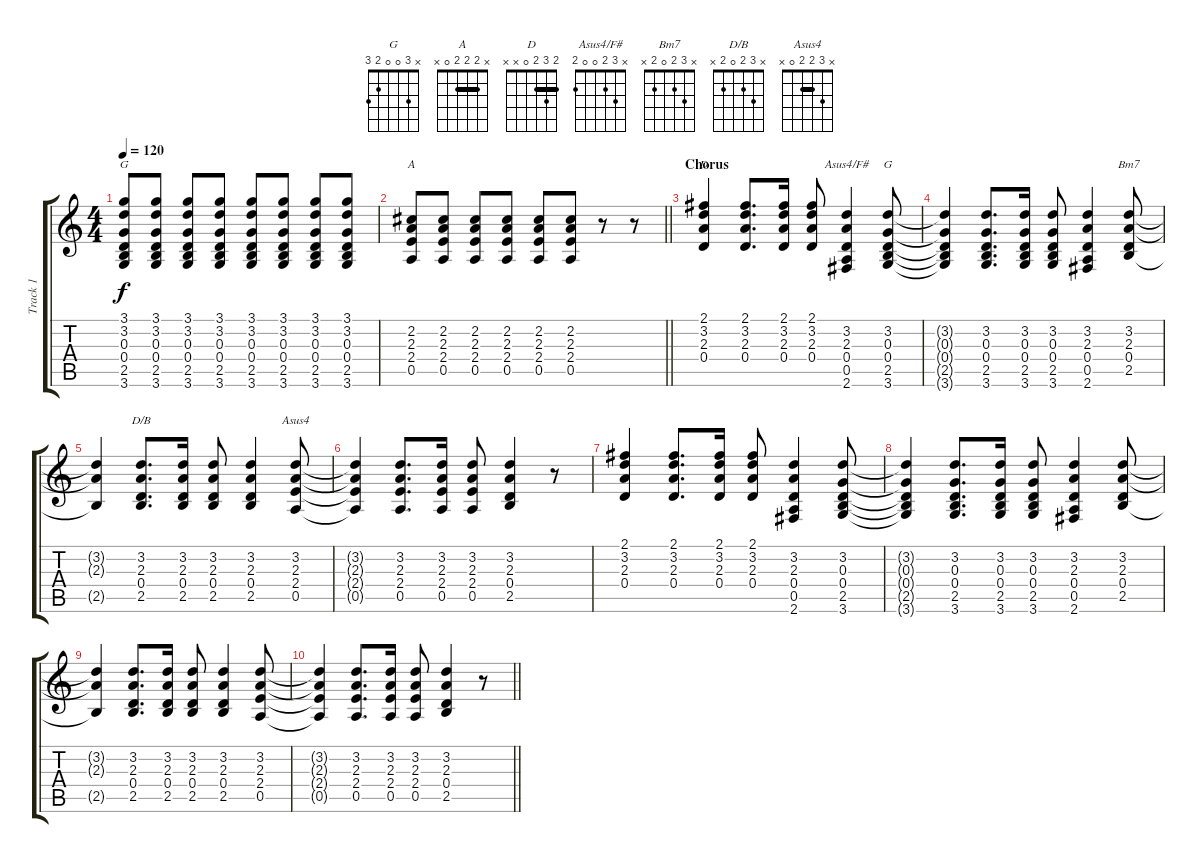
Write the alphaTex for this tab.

\track ("Track 1" "Track 1") {instrument acousticguitarsteel}
\staff {score tabs}
\tuning (E4 B3 G3 D3 A2 E2) {hide}
\chord ("G" 3 3 0 0 2 3) {barre 3}
\chord ("A" x 2 2 2 0 x) {barre 2}
\chord ("D" 2 3 2 0 x x) {barre 2}
\chord ("Asus4/F#" x 3 2 0 0 2)
\chord ("G" x 3 0 0 2 3)
\chord ("Bm7" x 3 2 0 2 x)
\chord ("D/B" x 3 2 0 2 x)
\chord ("Asus4" x 3 2 2 0 x) {barre 2}
\ts (4 4)
\tempo 120
\clef g2
\ks c
(3.1 3.2 0.3 0.4 2.5 3.6).8{ch "G" dy f} (3.1 3.2 0.3 0.4 2.5 3.6).8 (3.1 3.2 0.3 0.4 2.5 3.6).8 (3.1 3.2 0.3 0.4 2.5 3.6).8 (3.1 3.2 0.3 0.4 2.5 3.6).8 (3.1 3.2 0.3 0.4 2.5 3.6).8 (3.1 3.2 0.3 0.4 2.5 3.6).8 (3.1 3.2 0.3 0.4 2.5 3.6).8 |
\barLineRight lightlight
(2.2 2.3 2.4 0.5).8{ch "A"} (2.2 2.3 2.4 0.5).8 (2.2 2.3 2.4 0.5).8 (2.2 2.3 2.4 0.5).8 (2.2 2.3 2.4 0.5).8 (2.2 2.3 2.4 0.5).8 r.8 r.8 |
\section ("" "Chorus")
(2.1 3.2 2.3 0.4).4{ch "D"} (2.1 3.2 2.3 0.4).8{d} (2.1 3.2 2.3 0.4).16 (2.1 3.2 2.3 0.4).8 (3.2 2.3 0.4 0.5 2.6).4{ch "Asus4/F#"} (3.2 0.3 0.4 2.5 3.6).8{ch "G"} |
(3.2{t} 0.3{t} 0.4{t} 2.5{t} 3.6{t}).4 (3.2 0.3 0.4 2.5 3.6).8{d} (3.2 0.3 0.4 2.5 3.6).16 (3.2 0.3 0.4 2.5 3.6).8 (3.2 2.3 0.4 0.5 2.6).4 (3.2 2.3 0.4 2.5).8{ch "Bm7"} |
(3.2{t} 2.3{t} 2.5{t}).4 (3.2 2.3 0.4 2.5).8{d ch "D/B"} (3.2 2.3 0.4 2.5).16 (3.2 2.3 0.4 2.5).8 (3.2 2.3 0.4 2.5).4 (3.2 2.3 2.4 0.5).8{ch "Asus4"} |
(3.2{t} 2.3{t} 2.4{t} 0.5{t}).4 (3.2 2.3 2.4 0.5).8{d} (3.2 2.3 2.4 0.5).16 (3.2 2.3 2.4 0.5).8 (3.2 2.3 0.4 2.5).4 r.8 |
(2.1 3.2 2.3 0.4).4 (2.1 3.2 2.3 0.4).8{d} (2.1 3.2 2.3 0.4).16 (2.1 3.2 2.3 0.4).8 (3.2 2.3 0.4 0.5 2.6).4 (3.2 0.3 0.4 2.5 3.6).8 |
(3.2{t} 0.3{t} 0.4{t} 2.5{t} 3.6{t}).4 (3.2 0.3 0.4 2.5 3.6).8{d} (3.2 0.3 0.4 2.5 3.6).16 (3.2 0.3 0.4 2.5 3.6).8 (3.2 2.3 0.4 0.5 2.6).4 (3.2 2.3 0.4 2.5).8 |
(3.2{t} 2.3{t} 2.5{t}).4 (3.2 2.3 0.4 2.5).8{d} (3.2 2.3 0.4 2.5).16 (3.2 2.3 0.4 2.5).8 (3.2 2.3 0.4 2.5).4 (3.2 2.3 2.4 0.5).8 |
\barLineRight lightlight
(3.2{t} 2.3{t} 2.4{t} 0.5{t}).4 (3.2 2.3 2.4 0.5).8{d} (3.2 2.3 2.4 0.5).16 (3.2 2.3 2.4 0.5).8 (3.2 2.3 0.4 2.5).4 r.8
